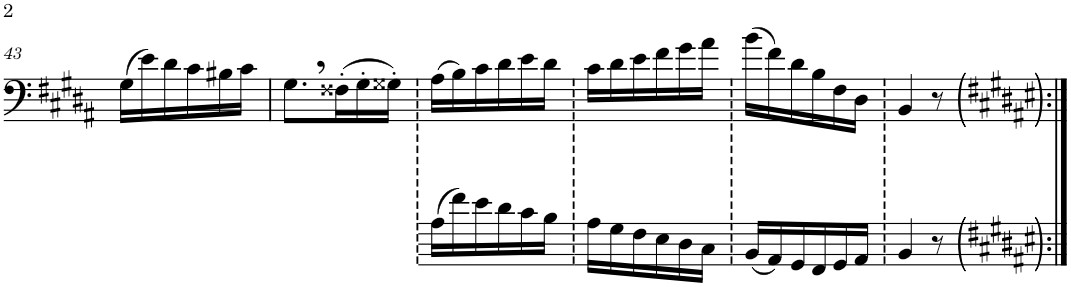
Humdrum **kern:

**kern	**kern
*part2	*part1
*staff2	*staff1
*I"Trombone	*I"Trombone
*I'Trb	*I'Trb
!!LO:PB:g=z
*clefG2	*clefF4
*k[b-e-]	*k[f#c#g#d#a#]
*M3/8	*M3/8
=43	=43
4.ryy	(16G#\LL
.	16e\)
.	16d#\
.	16c#\
.	16B#X\
.	16c#\JJ
=44	=44
4.ryy	8.G#,\L
.	(16F##X'\L
.	16G#'\
.	16G##X'\JJ)
=45	=45
(16A\LL	(16A#\LL
16f\)	16B\)
16e-\	16c#\
16d\	16d#\
16c\	16e\
16B-\JJ	16d#\JJ
=46	=46
16A\LL	16c#\LL
16G\	16d#\
16F\	16e\
16E-\	16f#\
16D\	16g#\
16C\JJ	16a#\JJ
=47	=47
(16BB-/LL	(16b\LL
16AA/)	16f#\)
16GG/	16d#\
16FF/	16B\
16GG/	16F#\
16AA/JJ	16D#\JJ
=48	=48
4BB-/	4BB/
8r	8r
=:|!	=:|!
*-	*-
